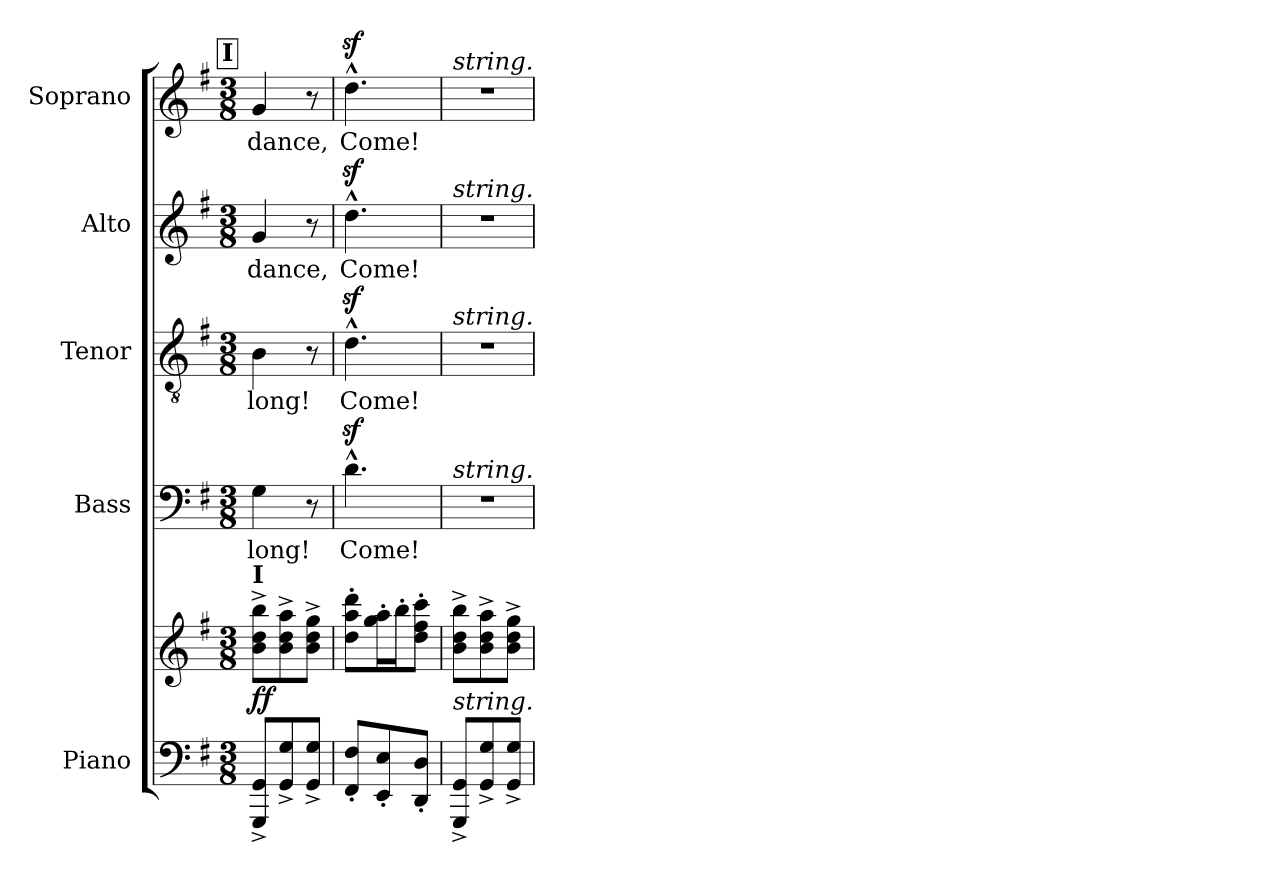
**kern	**kern	**dynam	**kern	**text	**kern	**text	**kern	**text	**kern	**text
*part5	*part5	*part5	*part4	*part4	*part3	*part3	*part2	*part2	*part1	*part1
*staff6	*staff5	*staff5/6	*staff4	*staff4	*staff3	*staff3	*staff2	*staff2	*staff1	*staff1
*I"Piano	*	*	*I"Bass	*	*I"Tenor	*	*I"Alto	*	*I"Soprano	*
*I'Pno	*	*	*	*	*	*	*	*	*	*
*clefF4	*clefG2	*	*clefF4	*	*clefGv2	*	*clefG2	*	*clefG2	*
*k[f#]	*k[f#]	*	*k[f#]	*	*k[f#]	*	*k[f#]	*	*k[f#]	*
*M3/8	*M3/8	*	*M3/8	*	*M3/8	*	*M3/8	*	*M3/8	*
!!LO:REH:place=s1:a:B:fs=14:t=I
=169	=169	=169	=169	=169	=169	=169	=169	=169	=169	=169
!	!LO:TX:a:B:t=I	!	!	!	!	!	!	!	!	!
!	!	!LO:DY:a=2	!	!LO:LY:b	!	!LO:LY:b	!	!LO:LY:b	!	!LO:LY:b
8GGG/^ 8GG/^L	8b\^ 8dd\^ 8bb\^L	ff	4G\	-long!	4B\	-long!	4g/	dance,	4g/	dance,
8GG/^ 8G/^	8b\^ 8dd\^ 8aa\^	.	.	.	.	.	.	.	.	.
8GG/^ 8G/^J	8b\^ 8dd\^ 8gg\^J	.	8r	.	8r	.	8r	.	8r	.
=170	=170	=170	=170	=170	=170	=170	=170	=170	=170	=170
!	!	!	!	!LO:LY:b	!	!LO:LY:b	!	!LO:LY:b	!	!LO:LY:b
8FF#/' 8F#/'L	8dd\' 8aa\' 8ddd\'L	.	4.dz>^^\	Come!	4.dz>^^\	Come!	4.ddz>^^\	Come!	4.ddz>^^\	Come!
8EE/' 8E/'	16gg\' 16aa\'L	.	.	.	.	.	.	.	.	.
.	16bb'\J	.	.	.	.	.	.	.	.	.
8DD/' 8D/'J	8dd\' 8ff#\' 8ccc\'J	.	.	.	.	.	.	.	.	.
=171	=171	=171	=171	=171	=171	=171	=171	=171	=171	=171
!	!	!	!	!	!	!	!	!	!LO:TX:a:i:t=string.	!
!	!	!	!	!	!	!	!LO:TX:a:i:t=string.	!	!	!
!	!	!	!	!	!LO:TX:a:i:t=string.	!	!	!	!	!
!	!	!	!LO:TX:a:i:t=string.	!	!	!	!	!	!	!
!LO:TX:a:i:t=string.	!	!	!	!	!	!	!	!	!	!
8GGG/^ 8GG/^L	8b\^ 8dd\^ 8bb\^L	.	4.r	.	4.r	.	4.r	.	4.r	.
8GG/^ 8G/^	8b\^ 8dd\^ 8aa\^	.	.	.	.	.	.	.	.	.
8GG/^ 8G/^J	8b\^ 8dd\^ 8gg\^J	.	.	.	.	.	.	.	.	.
=	=	=	=	=	=	=	=	=	=	=
*-	*-	*-	*-	*-	*-	*-	*-	*-	*-	*-
